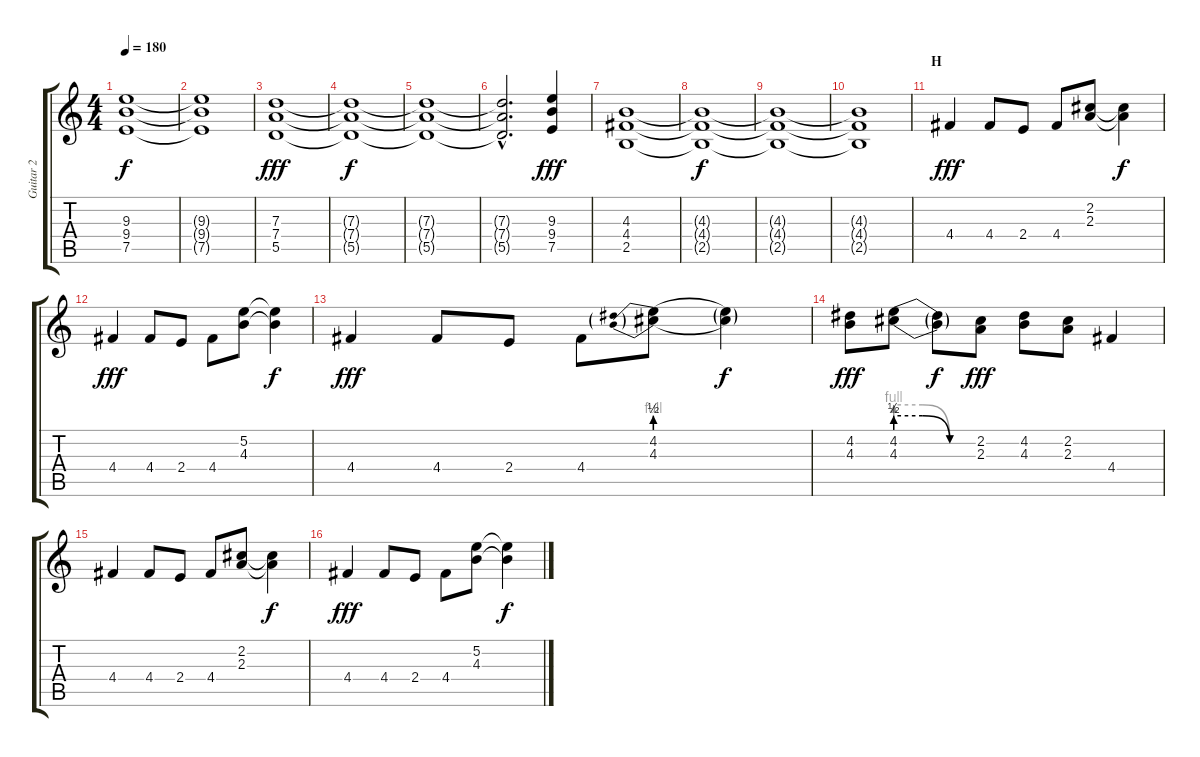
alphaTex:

\track ("Guitar 2" "Guitar 2") {instrument distortionguitar}
\staff {score tabs}
\tuning (E4 B3 G3 D3 A2 E2) {hide}
\ts (4 4)
\tempo 180
\clef g2
\ks c
(9.3{t} 9.4{t} 7.5{t}).1{dy f} |
(9.3{t} 9.4{t} 7.5{t}).1 |
(7.3 7.4 5.5).1{dy fff} |
(7.3{t} 7.4{t} 5.5{t}).1{dy f} |
(7.3{t} 7.4{t} 5.5{t}).1 |
(7.3{hac t} 7.4{hac t} 5.5{hac t}).2{d} (9.3 9.4 7.5).4{dy fff} |
(4.3 4.4 2.5).1 |
(4.3{t} 4.4{t} 2.5{t}).1{dy f} |
(4.3{t} 4.4{t} 2.5{t}).1 |
(4.3{t} 4.4{t} 2.5{t}).1 |
\section ("" "H")
4.4.4{dy fff} 4.4.8 2.4.8 4.4.8 (2.2 2.3).8 (2.2{t} 2.3{t}).4{dy f} |
4.4.4{dy fff} 4.4.8 2.4.8 4.4.8 (5.2 4.3).8 (5.2{t} 4.3{t}).4{dy f} |
4.4.4{dy fff} 4.4.8 2.4.8 4.4.8 (4.2{be (prebend 0 2 60 2)} 4.3{be (prebend 0 4 60 4)}).8 (4.2{t} 4.3{t}).4{dy f} |
(4.2 4.3).8{dy fff} (4.2{be (custom 0 2 20 2 40 0 60 0)} 4.3{be (custom 0 4 20 4 40 0 60 0)}).8 (4.2{t} 4.3{t}).8{dy f} (2.2 2.3).8{dy fff} (4.2 4.3).8 (2.2 2.3).8 4.4.4 |
4.4.4 4.4.8 2.4.8 4.4.8 (2.2 2.3).8 (2.2{t} 2.3{t}).4{dy f} |
4.4.4{dy fff} 4.4.8 2.4.8 4.4.8 (5.2 4.3).8 (5.2{t} 4.3{t}).4{dy f}
